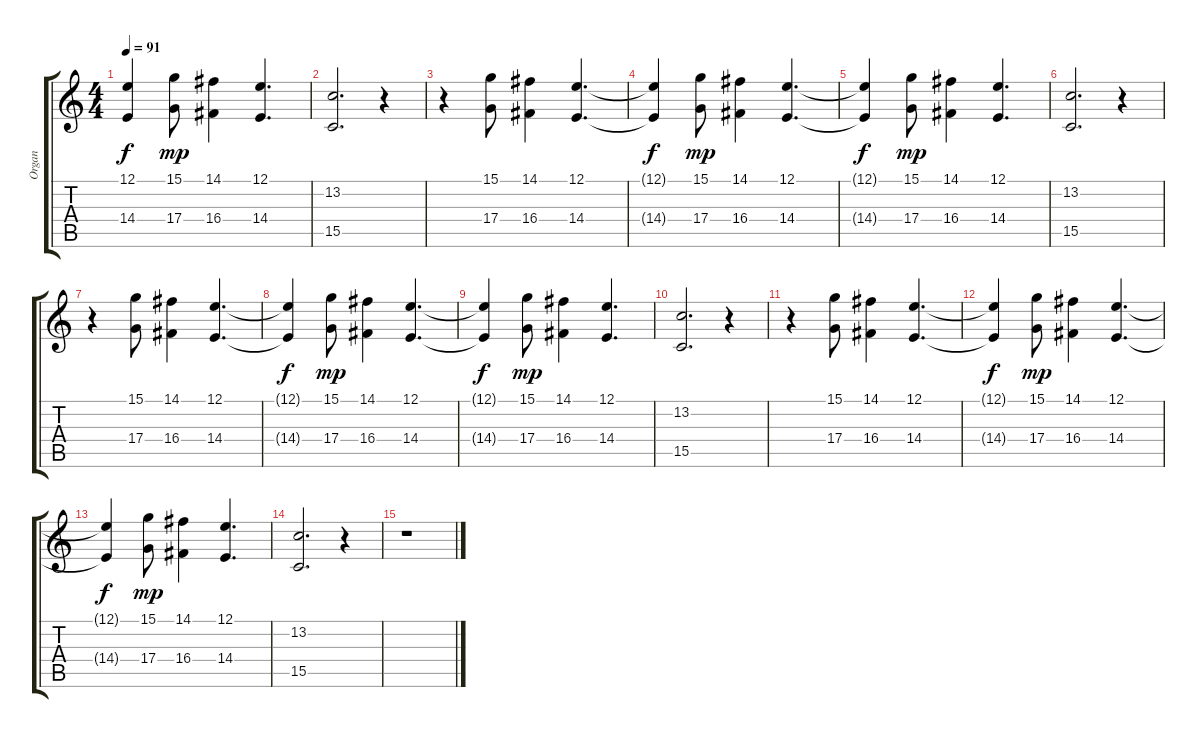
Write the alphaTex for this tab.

\track ("Organ" "Organ") {instrument churchorgan}
\staff {score tabs}
\tuning (E4 B3 G3 D3 A2 E2) {hide}
\ts (4 4)
\tempo 91
\clef g2
\ks c
(12.1{t} 14.4{t}).4{dy f} (15.1 17.4).8{dy mp} (14.1 16.4).4 (12.1 14.4).4{d} |
(13.2 15.5).2{d} r.4 |
r.4 (15.1 17.4).8 (14.1 16.4).4 (12.1 14.4).4{d} |
(12.1{t} 14.4{t}).4{dy f} (15.1 17.4).8{dy mp} (14.1 16.4).4 (12.1 14.4).4{d} |
(12.1{t} 14.4{t}).4{dy f} (15.1 17.4).8{dy mp} (14.1 16.4).4 (12.1 14.4).4{d} |
(13.2 15.5).2{d} r.4 |
r.4 (15.1 17.4).8 (14.1 16.4).4 (12.1 14.4).4{d} |
(12.1{t} 14.4{t}).4{dy f} (15.1 17.4).8{dy mp} (14.1 16.4).4 (12.1 14.4).4{d} |
(12.1{t} 14.4{t}).4{dy f} (15.1 17.4).8{dy mp} (14.1 16.4).4 (12.1 14.4).4{d} |
(13.2 15.5).2{d} r.4 |
r.4 (15.1 17.4).8 (14.1 16.4).4 (12.1 14.4).4{d} |
(12.1{t} 14.4{t}).4{dy f} (15.1 17.4).8{dy mp} (14.1 16.4).4 (12.1 14.4).4{d} |
(12.1{t} 14.4{t}).4{dy f} (15.1 17.4).8{dy mp} (14.1 16.4).4 (12.1 14.4).4{d} |
(13.2 15.5).2{d} r.4 |
r.1
